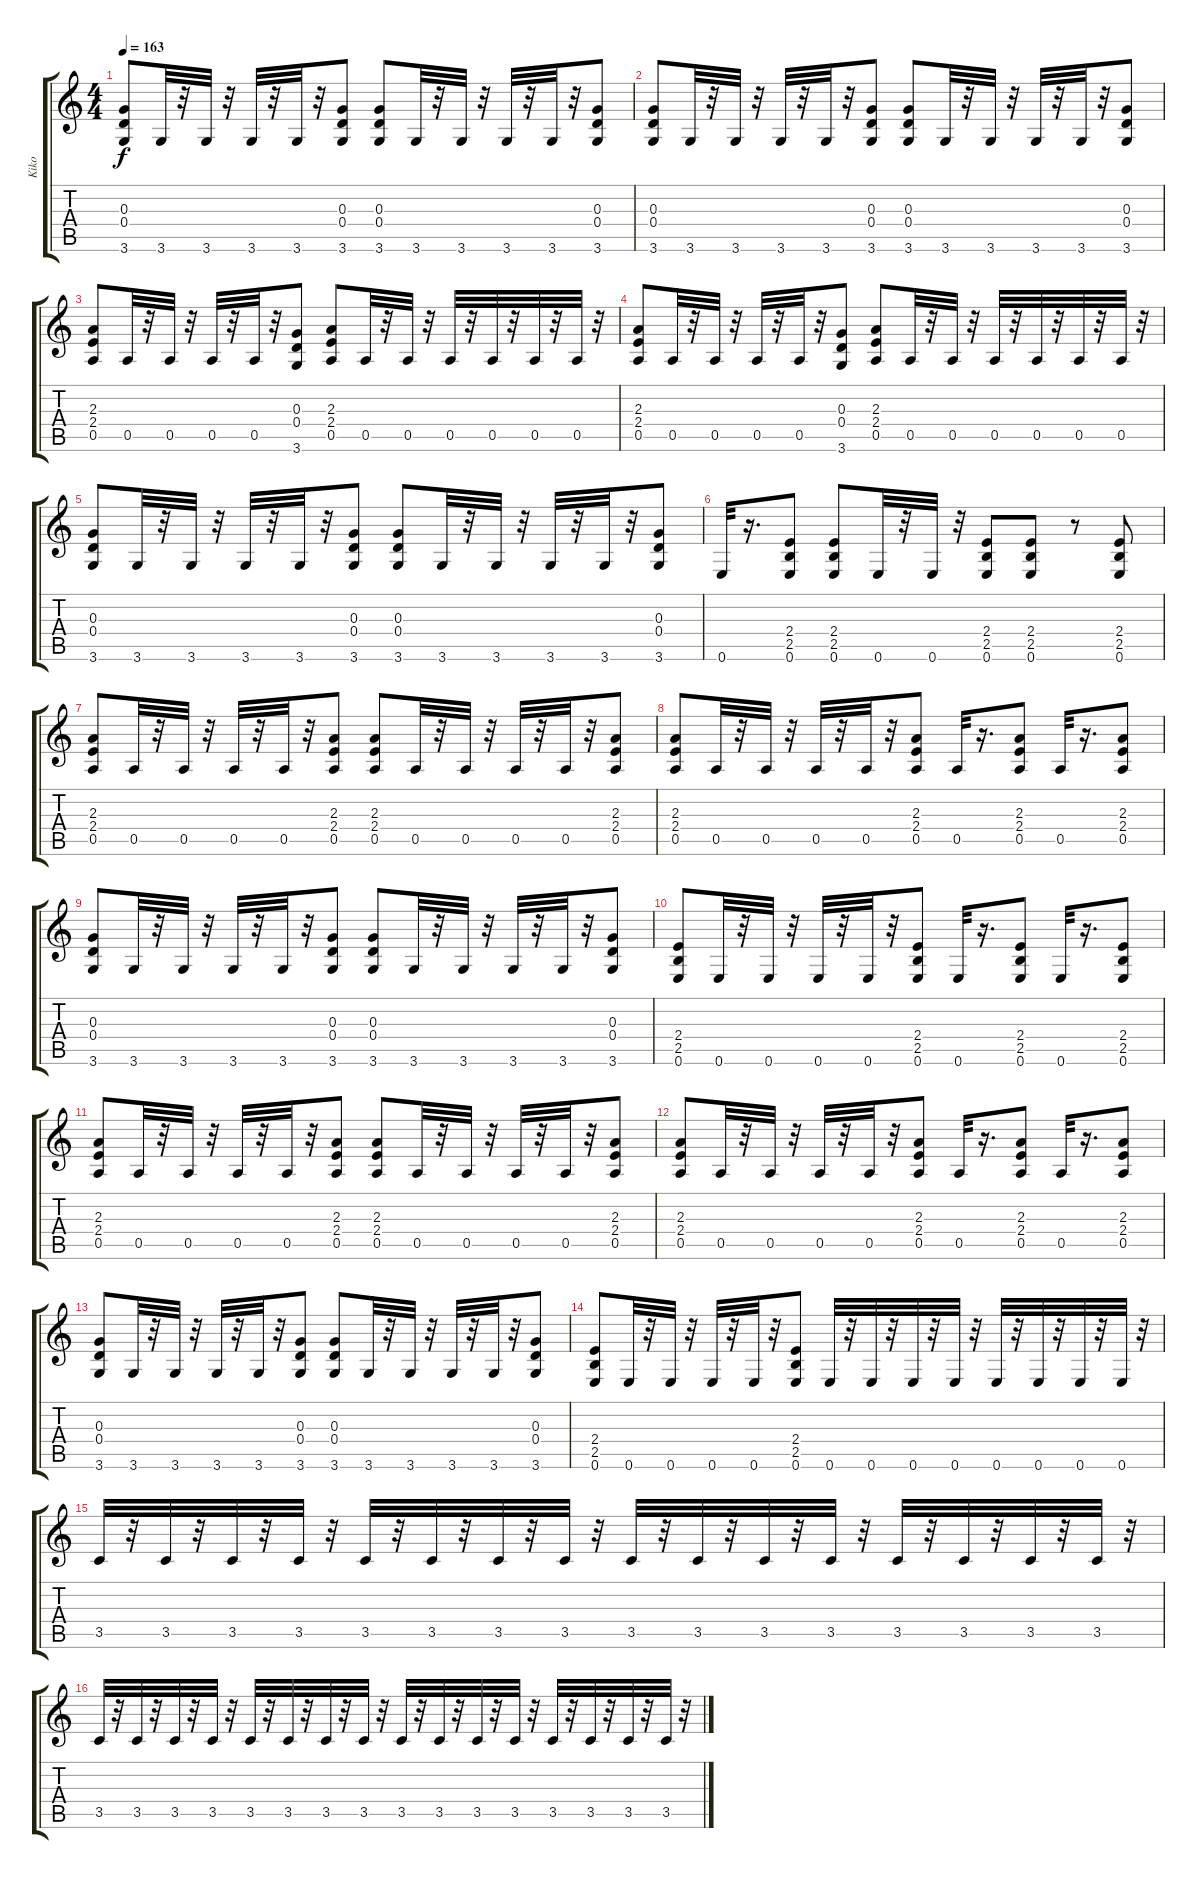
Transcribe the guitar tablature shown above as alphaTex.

\track ("Kiko" "Kiko") {instrument distortionguitar}
\staff {score tabs}
\tuning (E4 B3 G3 D3 A2 E2) {hide}
\ts (4 4)
\tempo 163
\clef g2
\ks c
(0.3 0.4 3.6).8{dy f} 3.6.32 r.32 3.6.32 r.32 3.6.32 r.32 3.6.32 r.32 (0.3 0.4 3.6).8 (0.3 0.4 3.6).8 3.6.32 r.32 3.6.32 r.32 3.6.32 r.32 3.6.32 r.32 (0.3 0.4 3.6).8 |
(0.3 0.4 3.6).8 3.6.32 r.32 3.6.32 r.32 3.6.32 r.32 3.6.32 r.32 (0.3 0.4 3.6).8 (0.3 0.4 3.6).8 3.6.32 r.32 3.6.32 r.32 3.6.32 r.32 3.6.32 r.32 (0.3 0.4 3.6).8 |
(2.3 2.4 0.5).8 0.5.32 r.32 0.5.32 r.32 0.5.32 r.32 0.5.32 r.32 (0.3 0.4 3.6).8 (2.3 2.4 0.5).8 0.5.32 r.32 0.5.32 r.32 0.5.32 r.32 0.5.32 r.32 0.5.32 r.32 0.5.32 r.32 |
(2.3 2.4 0.5).8 0.5.32 r.32 0.5.32 r.32 0.5.32 r.32 0.5.32 r.32 (0.3 0.4 3.6).8 (2.3 2.4 0.5).8 0.5.32 r.32 0.5.32 r.32 0.5.32 r.32 0.5.32 r.32 0.5.32 r.32 0.5.32 r.32 |
(0.3 0.4 3.6).8 3.6.32 r.32 3.6.32 r.32 3.6.32 r.32 3.6.32 r.32 (0.3 0.4 3.6).8 (0.3 0.4 3.6).8 3.6.32 r.32 3.6.32 r.32 3.6.32 r.32 3.6.32 r.32 (0.3 0.4 3.6).8 |
0.6.32 r.16{d} (2.4 2.5 0.6).8 (2.4 2.5 0.6).8 0.6.32 r.32 0.6.32 r.32 (2.4 2.5 0.6).8 (2.4 2.5 0.6).8 r.8 (2.4 2.5 0.6).8 |
(2.3 2.4 0.5).8 0.5.32 r.32 0.5.32 r.32 0.5.32 r.32 0.5.32 r.32 (2.3 2.4 0.5).8 (2.3 2.4 0.5).8 0.5.32 r.32 0.5.32 r.32 0.5.32 r.32 0.5.32 r.32 (2.3 2.4 0.5).8 |
(2.3 2.4 0.5).8 0.5.32 r.32 0.5.32 r.32 0.5.32 r.32 0.5.32 r.32 (2.3 2.4 0.5).8 0.5.32 r.16{d} (2.3 2.4 0.5).8 0.5.32 r.16{d} (2.3 2.4 0.5).8 |
(0.3 0.4 3.6).8 3.6.32 r.32 3.6.32 r.32 3.6.32 r.32 3.6.32 r.32 (0.3 0.4 3.6).8 (0.3 0.4 3.6).8 3.6.32 r.32 3.6.32 r.32 3.6.32 r.32 3.6.32 r.32 (0.3 0.4 3.6).8 |
(2.4 2.5 0.6).8 0.6.32 r.32 0.6.32 r.32 0.6.32 r.32 0.6.32 r.32 (2.4 2.5 0.6).8 0.6.32 r.16{d} (2.4 2.5 0.6).8 0.6.32 r.16{d} (2.4 2.5 0.6).8 |
(2.3 2.4 0.5).8 0.5.32 r.32 0.5.32 r.32 0.5.32 r.32 0.5.32 r.32 (2.3 2.4 0.5).8 (2.3 2.4 0.5).8 0.5.32 r.32 0.5.32 r.32 0.5.32 r.32 0.5.32 r.32 (2.3 2.4 0.5).8 |
(2.3 2.4 0.5).8 0.5.32 r.32 0.5.32 r.32 0.5.32 r.32 0.5.32 r.32 (2.3 2.4 0.5).8 0.5.32 r.16{d} (2.3 2.4 0.5).8 0.5.32 r.16{d} (2.3 2.4 0.5).8 |
(0.3 0.4 3.6).8 3.6.32 r.32 3.6.32 r.32 3.6.32 r.32 3.6.32 r.32 (0.3 0.4 3.6).8 (0.3 0.4 3.6).8 3.6.32 r.32 3.6.32 r.32 3.6.32 r.32 3.6.32 r.32 (0.3 0.4 3.6).8 |
(2.4 2.5 0.6).8 0.6.32 r.32 0.6.32 r.32 0.6.32 r.32 0.6.32 r.32 (2.4 2.5 0.6).8 0.6.32 r.32 0.6.32 r.32 0.6.32 r.32 0.6.32 r.32 0.6.32 r.32 0.6.32 r.32 0.6.32 r.32 0.6.32 r.32 |
3.5.32 r.32 3.5.32 r.32 3.5.32 r.32 3.5.32 r.32 3.5.32 r.32 3.5.32 r.32 3.5.32 r.32 3.5.32 r.32 3.5.32 r.32 3.5.32 r.32 3.5.32 r.32 3.5.32 r.32 3.5.32 r.32 3.5.32 r.32 3.5.32 r.32 3.5.32 r.32 |
3.5.32 r.32 3.5.32 r.32 3.5.32 r.32 3.5.32 r.32 3.5.32 r.32 3.5.32 r.32 3.5.32 r.32 3.5.32 r.32 3.5.32 r.32 3.5.32 r.32 3.5.32 r.32 3.5.32 r.32 3.5.32 r.32 3.5.32 r.32 3.5.32 r.32 3.5.32 r.32
